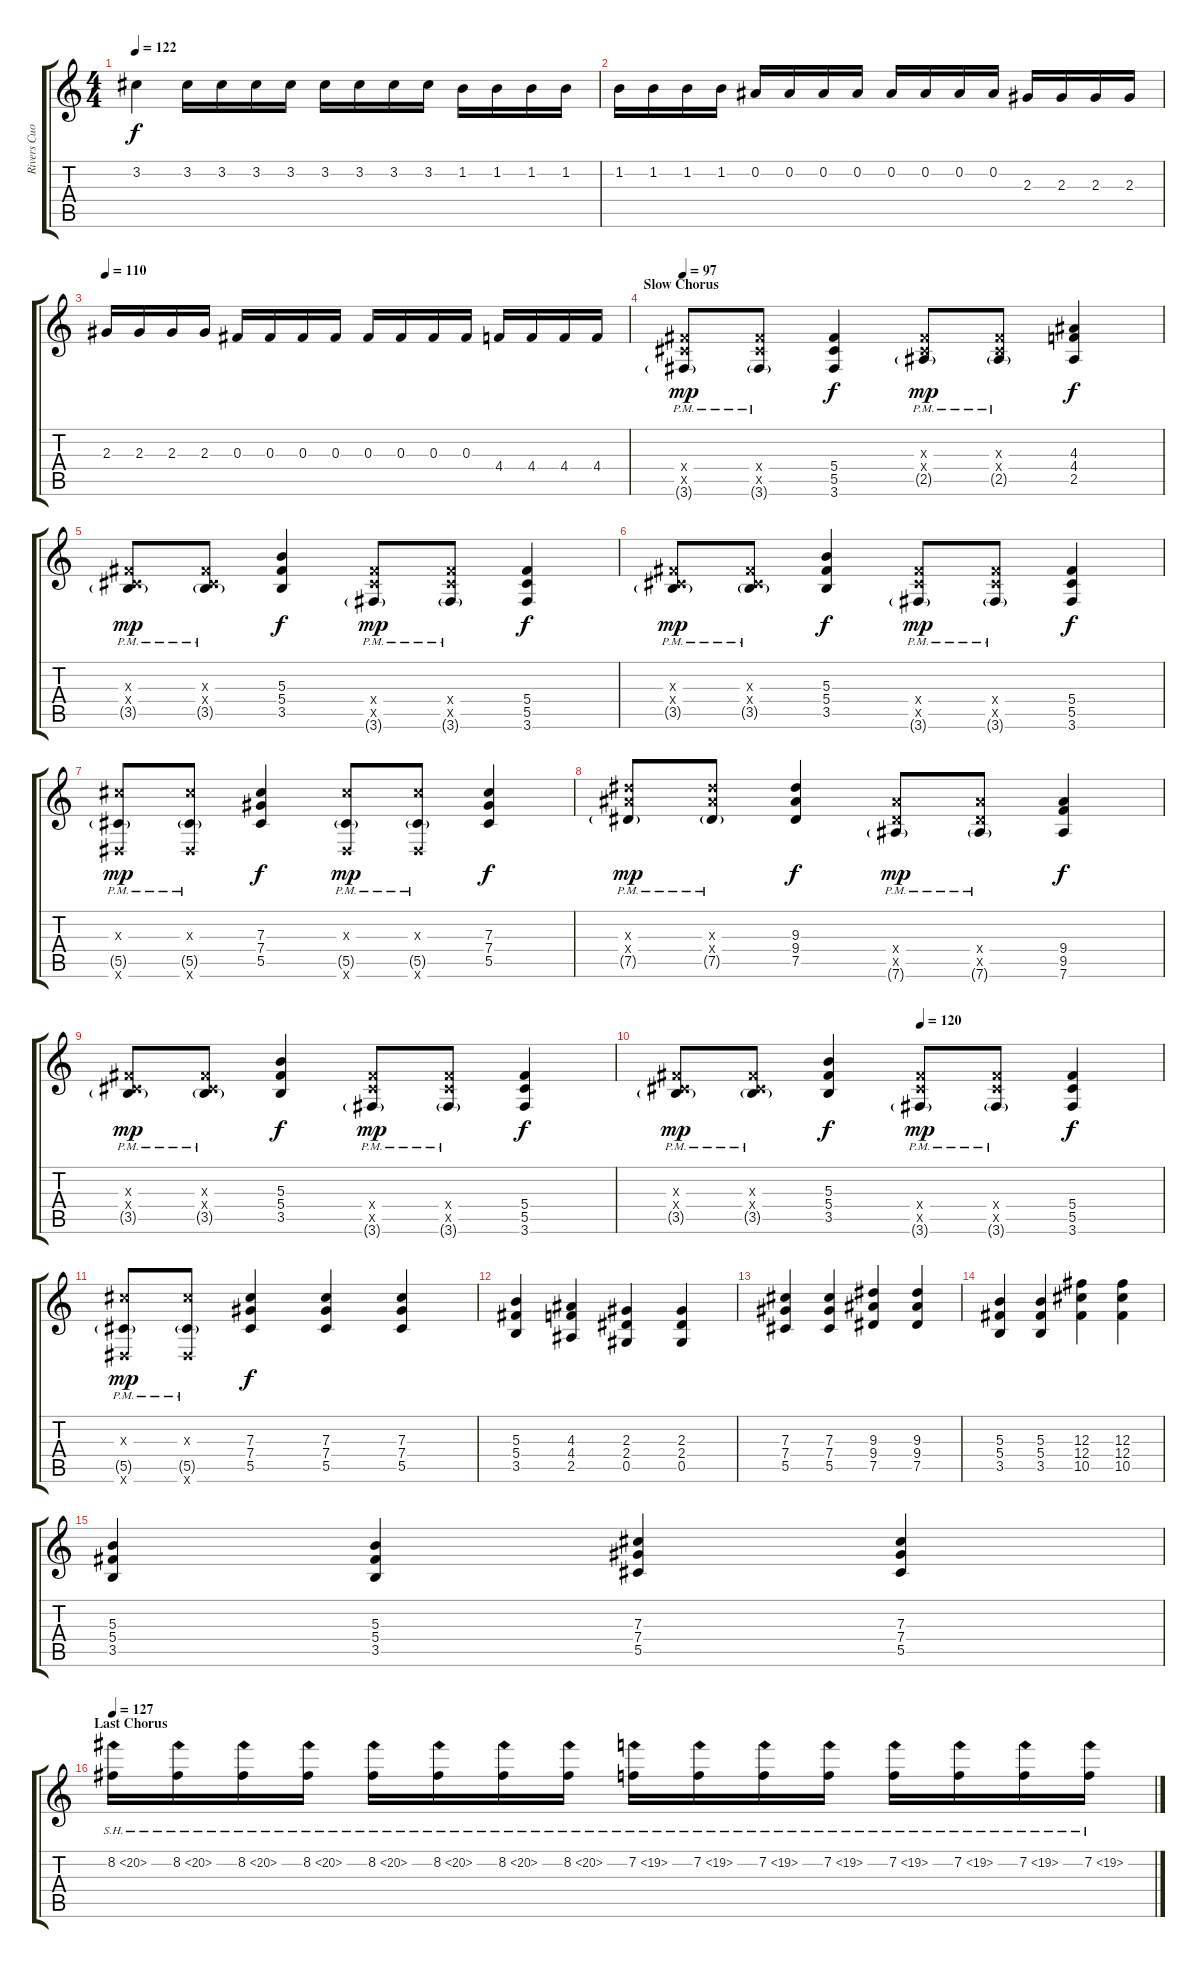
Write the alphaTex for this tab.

\track ("Rivers Cuomo" "Rivers Cuo") {instrument distortionguitar}
\staff {score tabs}
\tuning (Eb4 Bb3 Gb3 Db3 Ab2 Eb2) {hide}
\ts (4 4)
\tempo 122
\clef g2
\ks c
3.2{t}.4{dy f} 3.2.16 3.2.16 3.2.16 3.2.16 3.2.16 3.2.16 3.2.16 3.2.16 1.2.16 1.2.16 1.2.16 1.2.16 |
1.2.16 1.2.16 1.2.16 1.2.16 0.2.16 0.2.16 0.2.16 0.2.16 0.2.16 0.2.16 0.2.16 0.2.16 2.3.16 2.3.16 2.3.16 2.3.16 |
\tempo 110
2.3.16 2.3.16 2.3.16 2.3.16 0.3.16 0.3.16 0.3.16 0.3.16 0.3.16 0.3.16 0.3.16 0.3.16 4.4.16 4.4.16 4.4.16 4.4.16 |
\section ("" "Slow Chorus")
\tempo 97
(5.4{x} 5.5{x} 3.6{g pm}).8{dy mp volume 16 balance 8 instrument distortionguitar} (5.4{x} 5.5{x} 3.6{g pm}).8 (5.4 5.5 3.6).4{dy f} (0.3{x} 0.4{x} 2.5{g pm}).8{dy mp} (0.3{x} 0.4{x} 2.5{g pm}).8 (4.3 4.4 2.5).4{dy f} |
(0.3{x} 0.4{x} 3.5{g pm}).8{dy mp} (0.3{x} 0.4{x} 3.5{g pm}).8 (5.3 5.4 3.5).4{dy f} (5.4{x} 5.5{x} 3.6{g pm}).8{dy mp} (5.4{x} 5.5{x} 3.6{g pm}).8 (5.4 5.5 3.6).4{dy f} |
(0.3{x} 0.4{x} 3.5{g pm}).8{dy mp} (0.3{x} 0.4{x} 3.5{g pm}).8 (5.3 5.4 3.5).4{dy f} (5.4{x} 5.5{x} 3.6{g pm}).8{dy mp} (5.4{x} 5.5{x} 3.6{g pm}).8 (5.4 5.5 3.6).4{dy f} |
(7.3{x} 5.5{g pm} 0.6{x}).8{dy mp} (7.3{x} 5.5{g pm} 0.6{x}).8 (7.3 7.4 5.5).4{dy f} (7.3{x} 5.5{g pm} 0.6{x}).8{dy mp} (7.3{x} 5.5{g pm} 0.6{x}).8 (7.3 7.4 5.5).4{dy f} |
(9.3{x} 9.4{x} 7.5{g pm}).8{dy mp} (9.3{x} 9.4{x} 7.5{g pm}).8 (9.3 9.4 7.5).4{dy f} (9.4{x} 7.5{x} 7.6{g pm}).8{dy mp} (9.4{x} 7.5{x} 7.6{g pm}).8 (9.4 9.5 7.6).4{dy f} |
(0.3{x} 0.4{x} 3.5{g pm}).8{dy mp} (0.3{x} 0.4{x} 3.5{g pm}).8 (5.3 5.4 3.5).4{dy f} (5.4{x} 5.5{x} 3.6{g pm}).8{dy mp} (5.4{x} 5.5{x} 3.6{g pm}).8 (5.4 5.5 3.6).4{dy f} |
\tempo (120 0.5)
(0.3{x} 0.4{x} 3.5{g pm}).8{dy mp} (0.3{x} 0.4{x} 3.5{g pm}).8 (5.3 5.4 3.5).4{dy f} (5.4{x} 5.5{x} 3.6{g pm}).8{dy mp} (5.4{x} 5.5{x} 3.6{g pm}).8 (5.4 5.5 3.6).4{dy f} |
(7.3{x} 5.5{g pm} 0.6{x}).8{dy mp} (7.3{x} 5.5{g pm} 0.6{x}).8 (7.3 7.4 5.5).4{dy f} (7.3 7.4 5.5).4 (7.3 7.4 5.5).4 |
(5.3 5.4 3.5).4{volume 16 balance 0} (4.3 4.4 2.5).4 (2.3 2.4 0.5).4 (2.3 2.4 0.5).4 |
(7.3 7.4 5.5).4 (7.3 7.4 5.5).4 (9.3 9.4 7.5).4 (9.3 9.4 7.5).4 |
(5.3 5.4 3.5).4 (5.3 5.4 3.5).4 (12.3 12.4 10.5).4 (12.3 12.4 10.5).4 |
(5.3 5.4 3.5).4 (5.3 5.4 3.5).4 (7.3 7.4 5.5).4 (7.3 7.4 5.5).4 |
\section ("" "Last Chorus")
\tempo 127
8.2{sh 12}.16{volume 16 balance 6} 8.2{sh 12}.16 8.2{sh 12}.16 8.2{sh 12}.16 8.2{sh 12}.16 8.2{sh 12}.16 8.2{sh 12}.16 8.2{sh 12}.16 7.2{sh 12}.16 7.2{sh 12}.16 7.2{sh 12}.16 7.2{sh 12}.16 7.2{sh 12}.16 7.2{sh 12}.16 7.2{sh 12}.16 7.2{sh 12}.16
